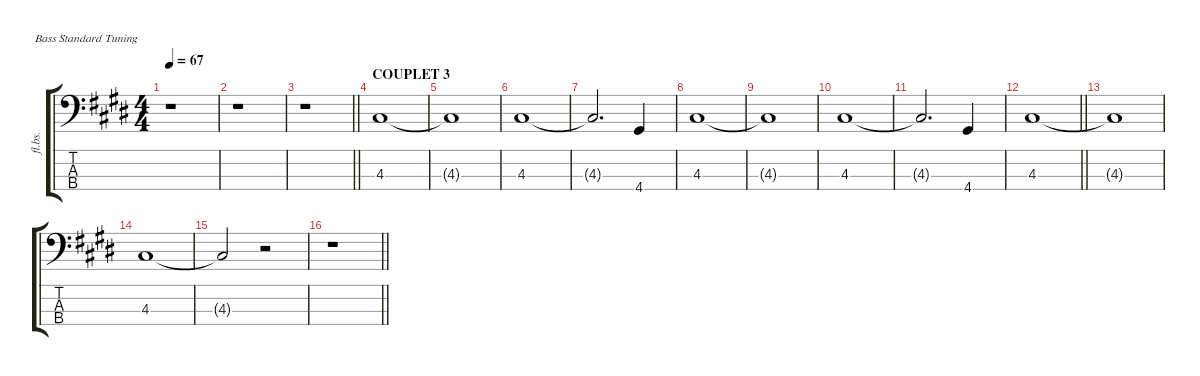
\defaultSystemsLayout 4
\hideDynamics
\bracketExtendMode groupsimilarinstruments
\otherSystemsTrackNameOrientation horizontal
\track ("Bass " "fl.bs.") {defaultSystemsLayout 8 instrument fretlessbass}
\staff {score tabs}
\tuning (G2 D2 A1 E1)
\ts (4 4)
\tempo 67
\clef f4
\ks c#minor
r.1{dy f beam Down} |
r.1{beam Down} |
\barLineRight lightlight
r.1{beam Down} |
\section ("" "COUPLET 3")
4.3{acc #}.1{beam Up} |
4.3{t acc #}.1{beam Up} |
4.3{acc #}.1{beam Up} |
4.3{t acc #}.2{d beam Up} 4.4{acc #}.4{beam Up} |
4.3{acc #}.1{beam Up} |
4.3{t acc #}.1{beam Up} |
4.3{acc #}.1{beam Up} |
4.3{t acc #}.2{d beam Up} 4.4{acc #}.4{beam Up} |
\barLineRight lightlight
4.3{acc #}.1{beam Up} |
4.3{t acc #}.1{beam Up} |
4.3{acc #}.1{beam Up} |
4.3{t acc #}.2{beam Up} r.2{beam Up} |
\barLineRight lightlight
r.1{beam Down}
